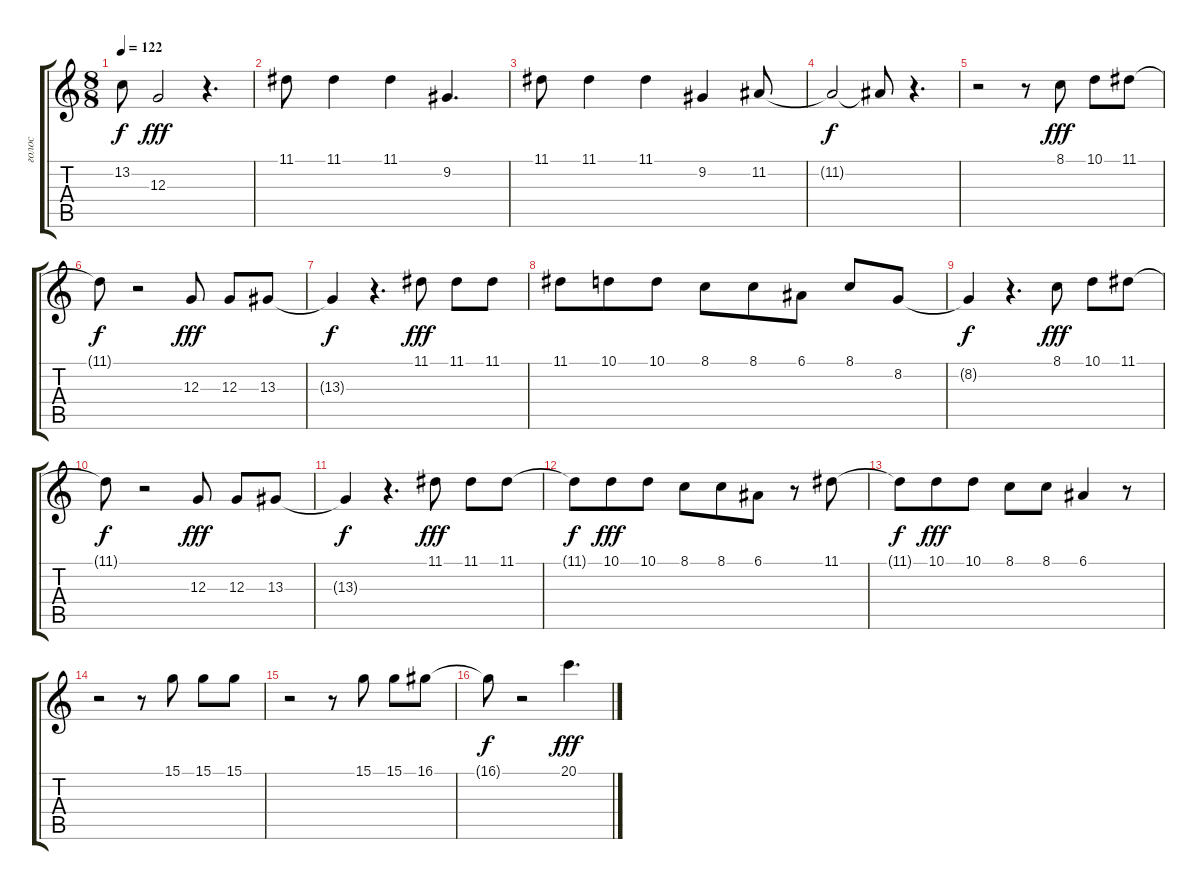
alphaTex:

\track ("голос" "голос") {instrument flute}
\staff {score tabs}
\tuning (E4 B3 G3 D3 A2 E2) {hide}
\ts (8 8)
\tempo 122
\clef g2
\ks c
13.2{t}.8{dy f} 12.3.2{dy fff} r.4{d} |
11.1.8 11.1.4 11.1.4 9.2.4{d} |
11.1.8 11.1.4 11.1.4 9.2.4 11.2.8 |
11.2{t}.2{dy f} 11.2{t}.8 r.4{d} |
r.2 r.8 8.1.8{dy fff} 10.1.8 11.1.8 |
11.1{t}.8{dy f} r.2 12.3.8{dy fff} 12.3.8 13.3.8 |
13.3{t}.4{dy f} r.4{d} 11.1.8{dy fff} 11.1.8 11.1.8 |
11.1.8 10.1.8 10.1.8 8.1.8 8.1.8 6.1.8 8.1.8 8.2.8 |
8.2{t}.4{dy f} r.4{d} 8.1.8{dy fff} 10.1.8 11.1.8 |
11.1{t}.8{dy f} r.2 12.3.8{dy fff} 12.3.8 13.3.8 |
13.3{t}.4{dy f} r.4{d} 11.1.8{dy fff} 11.1.8 11.1.8 |
11.1{t}.8{dy f} 10.1.8{dy fff} 10.1.8 8.1.8 8.1.8 6.1.8 r.8 11.1.8 |
11.1{t}.8{dy f} 10.1.8{dy fff} 10.1.8 8.1.8 8.1.8 6.1.4 r.8 |
r.2 r.8 15.1.8 15.1.8 15.1.8 |
r.2 r.8 15.1.8 15.1.8 16.1.8 |
16.1{t}.8{dy f} r.2 20.1.4{d dy fff}
